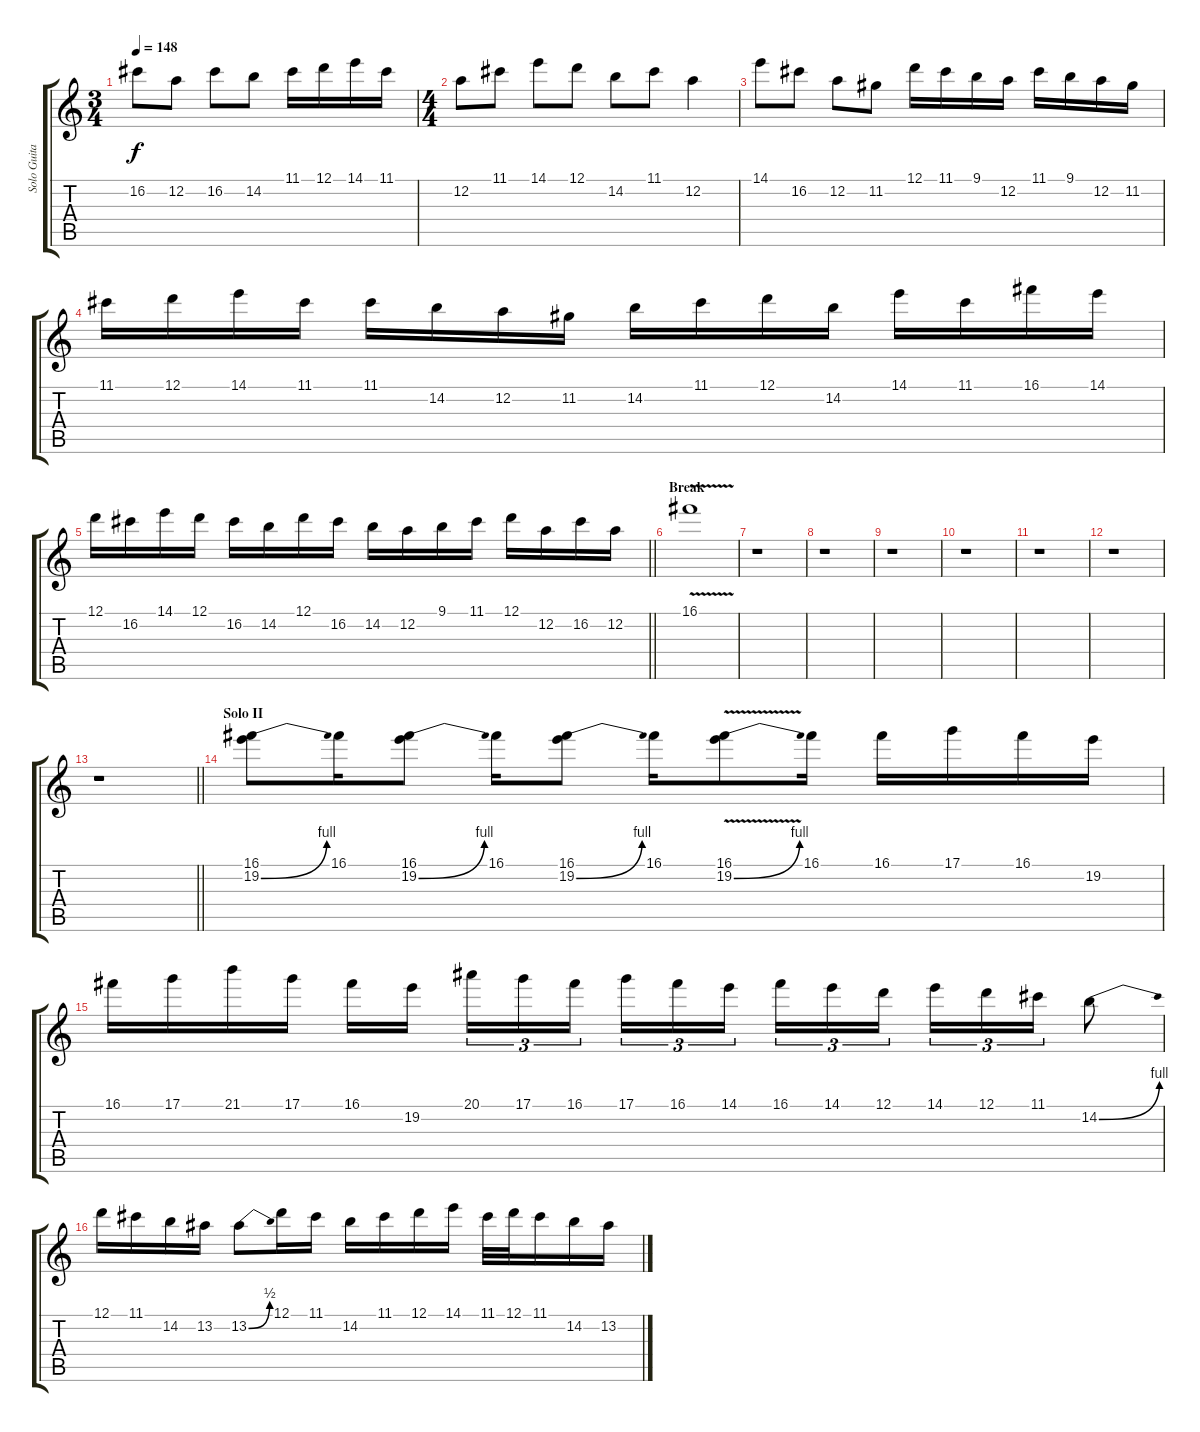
\track ("Solo Guitar II" "Solo Guita") {instrument overdrivenguitar}
\staff {score tabs}
\tuning (D4 A3 F3 C3 G2 C2) {hide}
\ts (3 4)
\tempo 148
\clef g2
\ks c
16.2{t}.8{dy f} 12.2.8 16.2.8 14.2.8 11.1.16 12.1.16 14.1.16 11.1.16 |
\ts (4 4)
12.2.8 11.1.8 14.1.8 12.1.8 14.2.8 11.1.8 12.2.4 |
14.1.8 16.2.8 12.2.8 11.2.8 12.1.16 11.1.16 9.1.16 12.2.16 11.1.16 9.1.16 12.2.16 11.2.16 |
11.1.16 12.1.16 14.1.16 11.1.16 11.1.16 14.2.16 12.2.16 11.2.16 14.2.16 11.1.16 12.1.16 14.2.16 14.1.16 11.1.16 16.1.16 14.1.16 |
\barLineRight lightlight
12.1.16 16.2.16 14.1.16 12.1.16 16.2.16 14.2.16 12.1.16 16.2.16 14.2.16 12.2.16 9.1.16 11.1.16 12.1.16 12.2.16 16.2.16 12.2.16 |
\section ("" "Break")
16.1{v}.1 |
r.1 |
r.1 |
r.1 |
r.1 |
r.1 |
r.1 |
\barLineRight lightlight
r.1 |
\section ("" "Solo II")
(16.1 19.2{be (bend 0 0 60 4)}).8 16.1.16 (16.1 19.2{be (bend 0 0 60 4)}).8 16.1.16 (16.1 19.2{be (bend 0 0 60 4)}).8 16.1.16 (16.1 19.2{be (bend 0 0 60 4) v}).8 16.1.16 16.1.16 17.1.16 16.1.16 19.2.16 |
16.1.16 17.1.16 21.1.16 17.1.16 16.1.16 19.2.16{beam splitsecondary} 20.1.16{tu (3 2)} 17.1.16{tu (3 2)} 16.1.16{tu (3 2)} 17.1.16{tu (3 2)} 16.1.16{tu (3 2)} 14.1.16{tu (3 2) beam splitsecondary} 16.1.16{tu (3 2)} 14.1.16{tu (3 2)} 12.1.16{tu (3 2)} 14.1.16{tu (3 2)} 12.1.16{tu (3 2)} 11.1.16{tu (3 2)} 14.2{be (bend 0 0 60 4)}.8 |
12.1.16 11.1.16 14.2.16 13.2.16 13.2{be (bend 0 0 60 2)}.8 12.1.16 11.1.16 14.2.16 11.1.16 12.1.16 14.1.16 11.1.32 12.1.32 11.1.16 14.2.16 13.2.16
